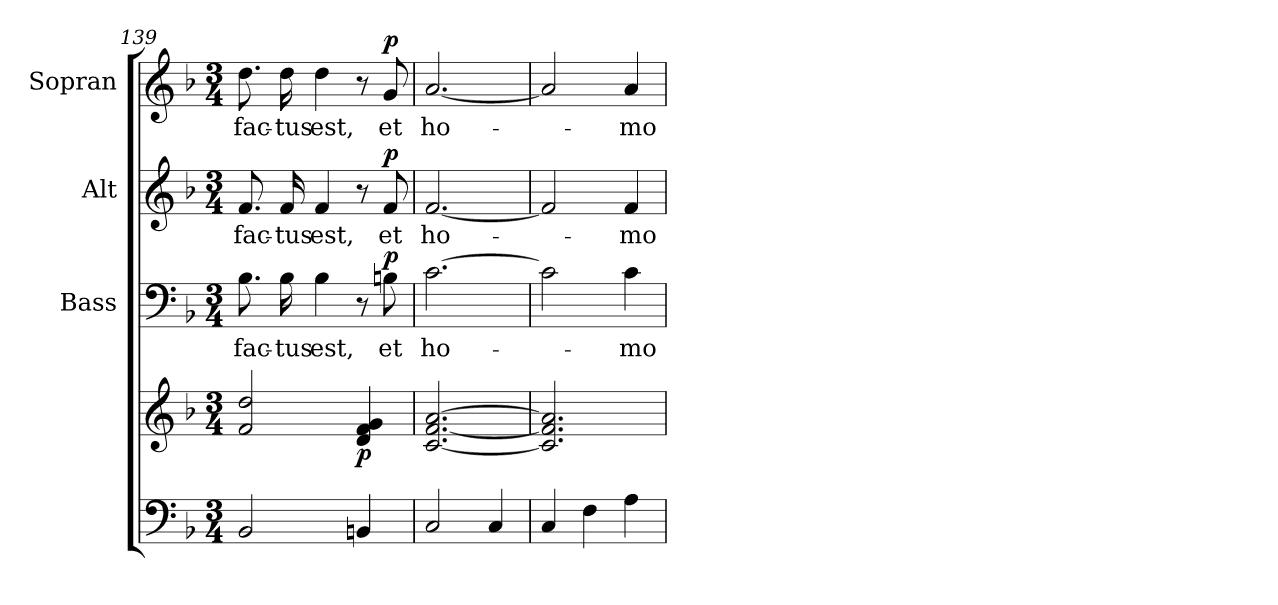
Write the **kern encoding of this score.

**kern	**kern	**dynam	**kern	**text	**dynam	**kern	**text	**dynam	**kern	**text	**dynam
*part4	*part4	*part4	*part3	*part3	*part3	*part2	*part2	*part2	*part1	*part1	*part1
*staff5	*staff4	*staff4/5	*staff3	*staff3	*staff3	*staff2	*staff2	*staff2	*staff1	*staff1	*staff1
*	*	*	*I"Bass	*	*	*I"Alt	*	*	*I"Sopran	*	*
*	*	*	*I'B.	*	*	*I'A.	*	*	*I'S.	*	*
*clefF4	*clefG2	*	*clefF4	*	*	*clefG2	*	*	*clefG2	*	*
*k[b-]	*k[b-]	*	*k[b-]	*	*	*k[b-]	*	*	*k[b-]	*	*
*F:	*F:	*	*F:	*	*	*F:	*	*	*F:	*	*
*M3/4	*M3/4	*	*M3/4	*	*	*M3/4	*	*	*M3/4	*	*
=139	=139	=139	=139	=139	=139	=139	=139	=139	=139	=139	=139
!	!	!	!	!LO:LY:b	!	!	!LO:LY:b	!	!	!LO:LY:b	!
2BB-/	2f/ 2dd/	.	8.B-\	fac-	.	8.f/	fac-	.	8.dd\	-fac-	.
!	!	!	!	!LO:LY:b	!	!	!LO:LY:b	!	!	!LO:LY:b	!
.	.	.	16B-\	-tus	.	16f/	-tus	.	16dd\	-tus	.
!	!	!	!	!LO:LY:b	!	!	!LO:LY:b	!	!	!LO:LY:b	!
.	.	.	4B-\	est,	.	4f/	est,	.	4dd\	est,	.
!	!	!LO:DY:b	!	!	!	!	!	!	!	!	!
4BBn/	4d/ 4f/ 4g/	p	8r	.	.	8r	.	.	8r	.	.
!	!	!	!	!LO:LY:b	!LO:DY:a	!	!LO:LY:b	!LO:DY:a	!	!LO:LY:b	!LO:DY:a
.	.	.	8Bn\	et	p	8f/	et	p	8g/	et	p
=140	=140	=140	=140	=140	=140	=140	=140	=140	=140	=140	=140
!	!	!	!	!LO:LY:b	!	!	!LO:LY:b	!	!	!LO:LY:b	!
2C/	[2.c/ [2.f/ [2.a/	.	[2.c\	ho-	.	[2.f/	ho-	.	[2.a/	ho-	.
4C/	.	.	.	.	.	.	.	.	.	.	.
=141	=141	=141	=141	=141	=141	=141	=141	=141	=141	=141	=141
4C/	2.c/] 2.f/] 2.a/]	.	2c\]	.	.	2f/]	.	.	2a/]	.	.
4F\	.	.	.	.	.	.	.	.	.	.	.
!	!	!	!	!LO:LY:b	!	!	!LO:LY:b	!	!	!LO:LY:b	!
4A\	.	.	4c\	-mo	.	4f/	-mo	.	4a/	-mo	.
=	=	=	=	=	=	=	=	=	=	=	=
*-	*-	*-	*-	*-	*-	*-	*-	*-	*-	*-	*-
